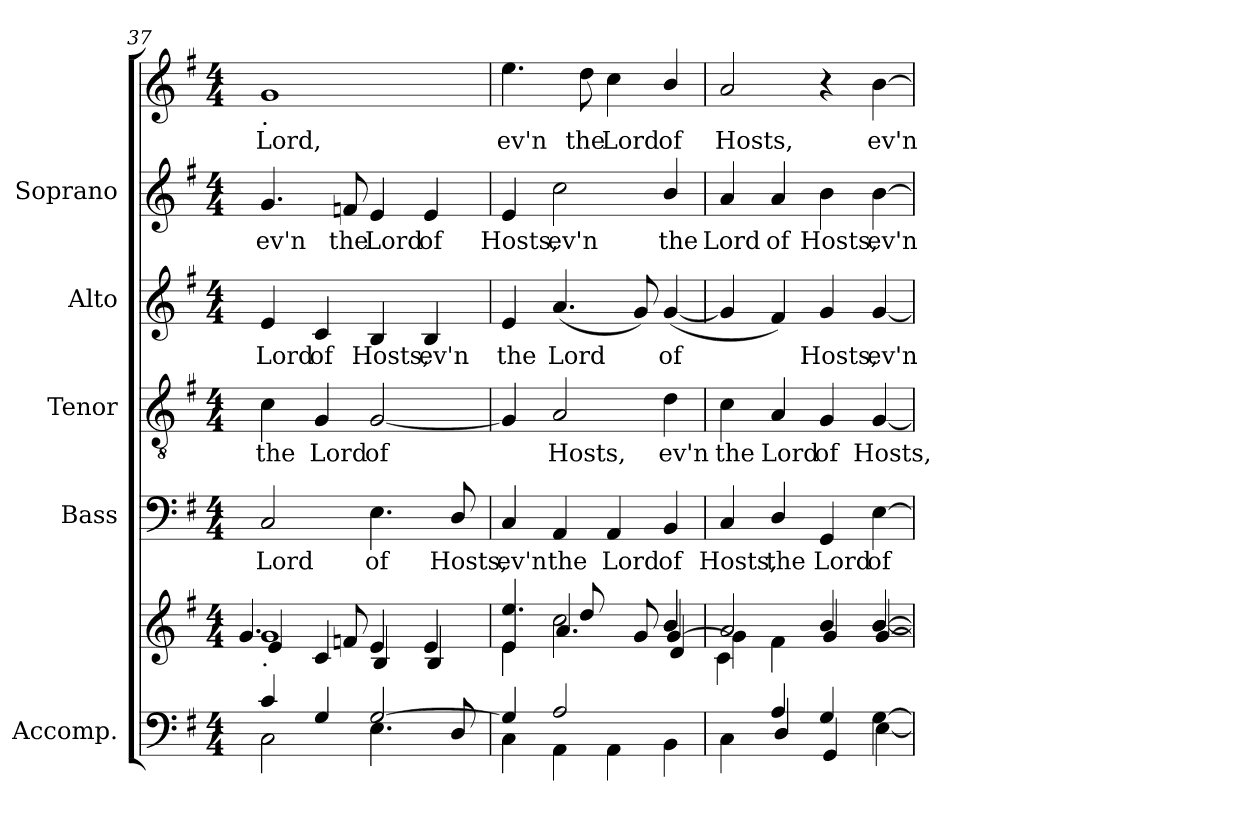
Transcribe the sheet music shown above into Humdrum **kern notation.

**kern	**kern	**kern	**text	**kern	**text	**kern	**text	**kern	**text	**kern	**text
*part5	*part5	*part4	*part4	*part3	*part3	*part2	*part2	*part1	*part1	*part1	*part1
*staff7	*staff6	*staff5	*staff5	*staff4	*staff4	*staff3	*staff3	*staff2	*staff2	*staff1	*staff1
*I"Accomp.	*	*I"Bass	*	*I"Tenor	*	*I"Alto	*	*I"Soprano	*	*	*
*	*	*I'B	*	*I'T	*	*I'A	*	*I'S	*	*	*
*clefF4	*clefG2	*clefF4	*	*clefGv2	*	*clefG2	*	*clefG2	*	*clefG2	*
*k[f#]	*k[f#]	*k[f#]	*	*k[f#]	*	*k[f#]	*	*k[f#]	*	*k[f#]	*
*G:	*G:	*G:	*	*G:	*	*G:	*	*G:	*	*G:	*
*M4/4	*M4/4	*M4/4	*	*M4/4	*	*M4/4	*	*M4/4	*	*M4/4	*
=37	=37	=37	=37	=37	=37	=37	=37	=37	=37	=37	=37
*^	*^	*	*	*	*	*	*	*	*	*	*
*	*	*	*^	*	*	*	*	*	*	*	*	*	*
!	!	!	!	!	!	!	!	!	!	!	!	!	!LO:TX:b:t=.	!
!	!	!LO:TX:b:t=.	!	!	!	!	!	!	!	!	!	!	!	!
!	!	!	!	!	!	!LO:LY:b	!	!LO:LY:b	!	!LO:LY:b	!	!LO:LY:b	!	!LO:LY:b
4c/	2C\	1g	4.g/	4e/	2C/	Lord	4c\	the	4e/	Lord	4.g/	ev'n	1g	Lord,
!	!	!	!	!	!	!	!	!LO:LY:b	!	!LO:LY:b	!	!	!	!
4G/	.	.	.	4c/	.	.	4G/	Lord	4c/	of	.	.	.	.
!	!	!	!	!	!	!	!	!	!	!	!	!LO:LY:b	!	!
.	.	.	8fn/	.	.	.	.	.	.	.	8fn/	the	.	.
!	!	!	!	!	!	!LO:LY:b	!	!LO:LY:b	!	!LO:LY:b	!	!LO:LY:b	!	!
[>2G/	4.E\	.	4e/	4B/	4.E\	of	[2G/	of	4B/	Hosts,	4e/	Lord	.	.
!	!	!	!	!	!	!	!	!	!	!LO:LY:b	!	!LO:LY:b	!	!
.	.	.	4e/	4B/	.	.	.	.	4B/	ev'n	4e/	of	.	.
!	!	!	!	!	!	!LO:LY:b	!	!	!	!	!	!	!	!
.	8D/	.	.	.	8D/	Hosts,	.	.	.	.	.	.	.	.
!!LO:PB:g=z
=38	=38	=38	=38	=38	=38	=38	=38	=38	=38	=38	=38	=38	=38	=38
*	*	*	*	*^	*	*	*	*	*	*	*	*	*	*
!	!	!	!	!	!	!	!LO:LY:b	!	!	!	!LO:LY:b	!	!LO:LY:b	!	!LO:LY:b
4G/]	4C\	4.ee/	4e\	4e/	2.ryy	4C/	ev'n	4G/]	.	4e/	the	4e/	Hosts,	4.ee\	ev'n
!	!	!	!	!	!	!	!LO:LY:b	!	!LO:LY:b	!	!LO:LY:b	!	!LO:LY:b	!	!
2A/	4AA\	.	2cc\	4.a/	.	4AA/	the	2A/	Hosts,	(<4.a/	Lord	2cc\	ev'n	.	.
!	!	!	!	!	!	!	!	!	!	!	!	!	!	!	!LO:LY:b
.	.	8dd/	.	.	.	.	.	.	.	.	.	.	.	8dd\	the
!	!	!	!	!	!	!	!LO:LY:b	!	!	!	!	!	!	!	!LO:LY:b
.	4AA\	4ryy	.	.	.	4AA/	Lord	.	.	.	.	.	.	4cc\	Lord
.	.	.	.	8g/	.	.	.	.	.	8g/)	.	.	.	.	.
!	!	!	!	!	!	!	!LO:LY:b	!	!LO:LY:b	!	!LO:LY:b	!	!LO:LY:b	!	!LO:LY:b
4ryy	4BB\	4b/	4b/	[4g/	4d/	4BB/	of	4d\	ev'n	(<[4g/	of	4b/	the	4b/	of
=39	=39	=39	=39	=39	=39	=39	=39	=39	=39	=39	=39	=39	=39	=39	=39
!	!	!	!	!	!	!	!LO:LY:b	!	!LO:LY:b	!	!	!	!LO:LY:b	!	!LO:LY:b
4ryy	4C\	2a/	2ryy	4g\]	4c\	4C/	Hosts,	4c\	the	4g/]	.	4a/	Lord	2a/	Hosts,
!	!	!	!	!	!	!	!LO:LY:b	!	!LO:LY:b	!	!	!	!LO:LY:b	!	!
4A/	4D/	.	.	4f#\	2.ryy	4D/	the	4A/	Lord	4f#/)	.	4a/	of	.	.
!	!	!	!	!	!	!	!LO:LY:b	!	!LO:LY:b	!	!LO:LY:b	!	!LO:LY:b	!	!
4G/	4GG/	4ryy	4b/	4g/	.	4GG/	Lord	4G/	of	4g/	Hosts,	4b\	Hosts,	4r	.
!	!	!	!	!	!	!	!LO:LY:b	!	!LO:LY:b	!	!LO:LY:b	!	!LO:LY:b	!	!LO:LY:b
[4G\	[4E\	[>4b/	[>4b/	[4g/	.	[4E\	of	[4G/	Hosts,	[4g/	ev'n	[4b\	ev'n	[4b\	ev'n
*v	*v	*	*	*	*	*	*	*	*	*	*	*	*	*	*
*	*v	*v	*v	*v	*	*	*	*	*	*	*	*	*	*
=	=	=	=	=	=	=	=	=	=	=	=
*-	*-	*-	*-	*-	*-	*-	*-	*-	*-	*-	*-
